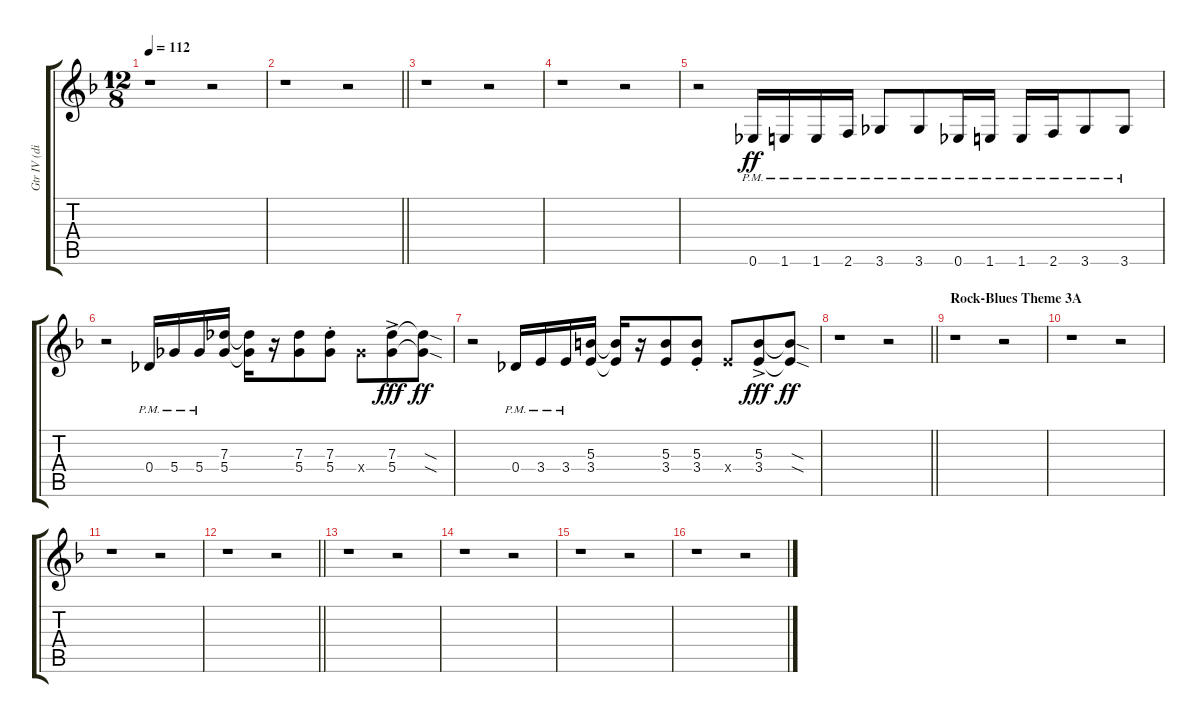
\track ("Gtr IV (dist.)" "Gtr IV (di") {instrument distortionguitar}
\staff {score tabs}
\tuning (Eb4 Bb3 Gb3 Db3 Ab2 Eb2) {hide}
\ts (12 8)
\tempo 112
\clef g2
\ks f
r.1{dy ff} r.2 |
\barLineRight lightlight
r.1 r.2 |
r.1 r.2 |
r.1 r.2 |
r.2 0.6{pm}.16 1.6{pm}.16 1.6{pm}.16 2.6{pm}.16 3.6{pm}.8 3.6{pm}.8 0.6{pm}.16 1.6{pm}.16 1.6{pm}.16 2.6{pm}.16 3.6{pm}.8 3.6{pm}.8 |
r.2 0.4{pm}.16 5.4{pm}.16 5.4{pm}.16 (7.3 5.4).16 (7.3{t} 5.4{t}).16 r.16 (7.3 5.4).8 (7.3{st} 5.4{st}).8 5.4{x}.8 (7.3{ac} 5.4{ac}).8{dy fff} (7.3{sod t} 5.4{sod t}).8{dy ff} |
r.2 0.4{pm}.16 3.4{pm}.16 3.4{pm}.16 (5.3 3.4).16 (5.3{t} 3.4{t}).16 r.16 (5.3 3.4).8 (5.3{st} 3.4{st}).8 3.4{x}.8 (5.3{ac} 3.4{ac}).8{dy fff} (5.3{sod t} 3.4{sod t}).8{dy ff} |
\barLineRight lightlight
r.1 r.2 |
\section ("" "Rock-Blues Theme 3A")
r.1 r.2 |
r.1 r.2 |
r.1 r.2 |
\barLineRight lightlight
r.1 r.2 |
r.1 r.2 |
r.1 r.2 |
r.1 r.2 |
r.1 r.2
